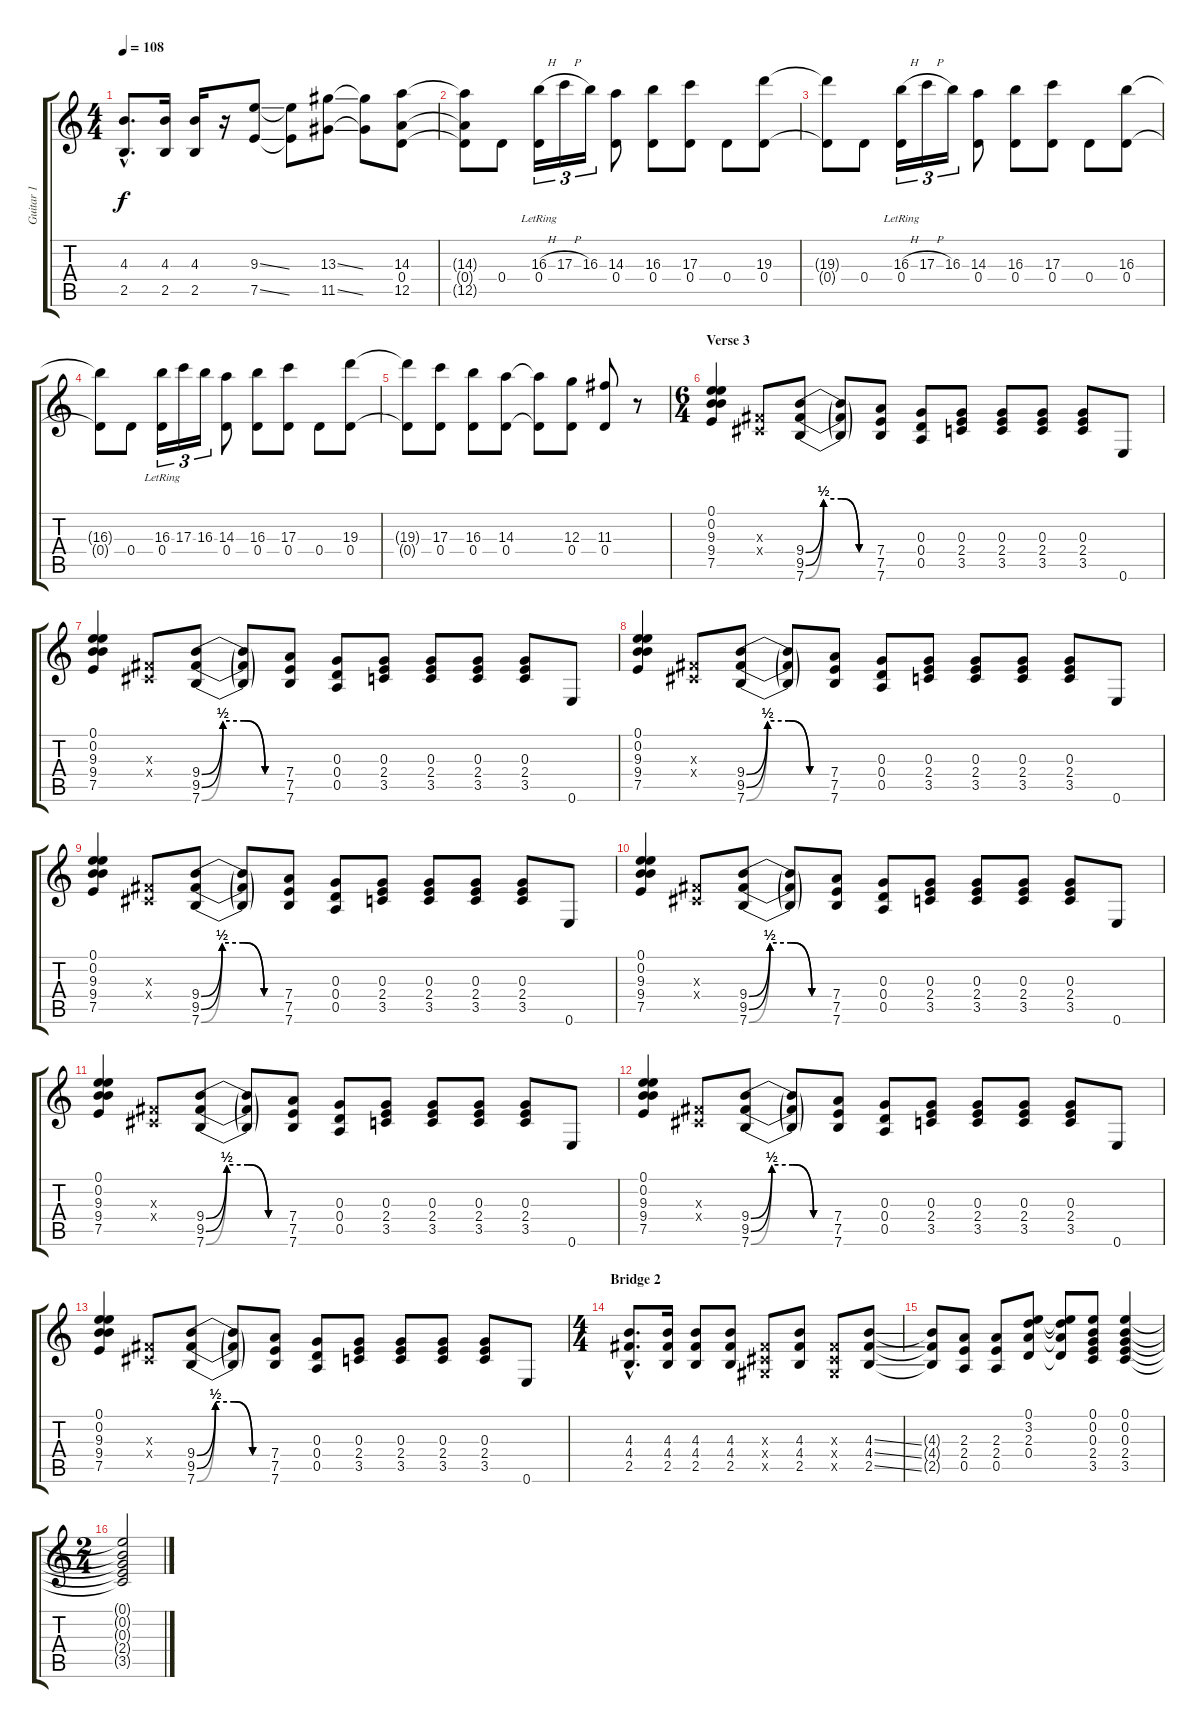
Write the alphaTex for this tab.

\track ("Guitar 1" "Guitar 1") {instrument overdrivenguitar}
\staff {score tabs}
\tuning (E4 B3 G3 D3 A2 E2) {hide}
\ts (4 4)
\tempo 108
\clef g2
\ks c
(4.3{hac} 2.5{hac}).8{d dy f} (4.3 2.5).16 (4.3 2.5).16 r.16 (9.3{ss} 7.5{ss}).8 (9.3{t} 7.5{t}).8 (13.3{ss} 11.5{ss}).8 (13.3{t} 11.5{t}).8 (14.3 0.4 12.5).8 |
(14.3{t} 0.4{t} 12.5{t}).8 0.4.8 (16.3{h} 0.4{lr}).16{tu (3 2)} 17.3{h}.16{tu (3 2)} 16.3.16{tu (3 2)} (14.3 0.4).8 (16.3 0.4).8 (17.3 0.4).8 0.4.8 (19.3 0.4).8 |
(19.3{t} 0.4{t}).8 0.4.8 (16.3{h} 0.4{lr}).16{tu (3 2)} 17.3{h}.16{tu (3 2)} 16.3.16{tu (3 2)} (14.3 0.4).8 (16.3 0.4).8 (17.3 0.4).8 0.4.8 (16.3 0.4).8 |
(16.3{t} 0.4{t}).8 0.4.8 (16.3 0.4{lr}).16{tu (3 2)} 17.3.16{tu (3 2)} 16.3.16{tu (3 2)} (14.3 0.4).8 (16.3 0.4).8 (17.3 0.4).8 0.4.8 (19.3 0.4).8 |
(19.3{t} 0.4{t}).8 (17.3 0.4).8 (16.3 0.4).8 (14.3 0.4).8 (14.3{t} 0.4{t}).8 (12.3 0.4).8 (11.3 0.4).8 r.8 |
\ts (6 4)
\section ("" "Verse 3")
(0.1 0.2 9.3 9.4 7.5).4 (-1.3{x} -1.4{x}).8 (9.4{be (custom 0 0 15 2 30 2 45 0 60 0)} 9.5{be (custom 0 0 15 2 30 2 45 0 60 0)} 7.6{be (custom 0 0 15 2 30 2 45 0 60 0)}).8 (9.4{t} 9.5{t} 7.6{t}).8 (7.4 7.5 7.6).8 (0.3 0.4 0.5).8 (0.3 2.4 3.5).8 (0.3 2.4 3.5).8 (0.3 2.4 3.5).8 (0.3 2.4 3.5).8 0.6.8 |
(0.1 0.2 9.3 9.4 7.5).4 (-1.3{x} -1.4{x}).8 (9.4{be (custom 0 0 15 2 30 2 45 0 60 0)} 9.5{be (custom 0 0 15 2 30 2 45 0 60 0)} 7.6{be (custom 0 0 15 2 30 2 45 0 60 0)}).8 (9.4{t} 9.5{t} 7.6{t}).8 (7.4 7.5 7.6).8 (0.3 0.4 0.5).8 (0.3 2.4 3.5).8 (0.3 2.4 3.5).8 (0.3 2.4 3.5).8 (0.3 2.4 3.5).8 0.6.8 |
(0.1 0.2 9.3 9.4 7.5).4 (-1.3{x} -1.4{x}).8 (9.4{be (custom 0 0 15 2 30 2 45 0 60 0)} 9.5{be (custom 0 0 15 2 30 2 45 0 60 0)} 7.6{be (custom 0 0 15 2 30 2 45 0 60 0)}).8 (9.4{t} 9.5{t} 7.6{t}).8 (7.4 7.5 7.6).8 (0.3 0.4 0.5).8 (0.3 2.4 3.5).8 (0.3 2.4 3.5).8 (0.3 2.4 3.5).8 (0.3 2.4 3.5).8 0.6.8 |
(0.1 0.2 9.3 9.4 7.5).4 (-1.3{x} -1.4{x}).8 (9.4{be (custom 0 0 15 2 30 2 45 0 60 0)} 9.5{be (custom 0 0 15 2 30 2 45 0 60 0)} 7.6{be (custom 0 0 15 2 30 2 45 0 60 0)}).8 (9.4{t} 9.5{t} 7.6{t}).8 (7.4 7.5 7.6).8 (0.3 0.4 0.5).8 (0.3 2.4 3.5).8 (0.3 2.4 3.5).8 (0.3 2.4 3.5).8 (0.3 2.4 3.5).8 0.6.8 |
(0.1 0.2 9.3 9.4 7.5).4 (-1.3{x} -1.4{x}).8 (9.4{be (custom 0 0 15 2 30 2 45 0 60 0)} 9.5{be (custom 0 0 15 2 30 2 45 0 60 0)} 7.6{be (custom 0 0 15 2 30 2 45 0 60 0)}).8 (9.4{t} 9.5{t} 7.6{t}).8 (7.4 7.5 7.6).8 (0.3 0.4 0.5).8 (0.3 2.4 3.5).8 (0.3 2.4 3.5).8 (0.3 2.4 3.5).8 (0.3 2.4 3.5).8 0.6.8 |
(0.1 0.2 9.3 9.4 7.5).4 (-1.3{x} -1.4{x}).8 (9.4{be (custom 0 0 15 2 30 2 45 0 60 0)} 9.5{be (custom 0 0 15 2 30 2 45 0 60 0)} 7.6{be (custom 0 0 15 2 30 2 45 0 60 0)}).8 (9.4{t} 9.5{t} 7.6{t}).8 (7.4 7.5 7.6).8 (0.3 0.4 0.5).8 (0.3 2.4 3.5).8 (0.3 2.4 3.5).8 (0.3 2.4 3.5).8 (0.3 2.4 3.5).8 0.6.8 |
(0.1 0.2 9.3 9.4 7.5).4 (-1.3{x} -1.4{x}).8 (9.4{be (custom 0 0 15 2 30 2 45 0 60 0)} 9.5{be (custom 0 0 15 2 30 2 45 0 60 0)} 7.6{be (custom 0 0 15 2 30 2 45 0 60 0)}).8 (9.4{t} 9.5{t} 7.6{t}).8 (7.4 7.5 7.6).8 (0.3 0.4 0.5).8 (0.3 2.4 3.5).8 (0.3 2.4 3.5).8 (0.3 2.4 3.5).8 (0.3 2.4 3.5).8 0.6.8 |
(0.1 0.2 9.3 9.4 7.5).4 (-1.3{x} -1.4{x}).8 (9.4{be (custom 0 0 15 2 30 2 45 0 60 0)} 9.5{be (custom 0 0 15 2 30 2 45 0 60 0)} 7.6{be (custom 0 0 15 2 30 2 45 0 60 0)}).8 (9.4{t} 9.5{t} 7.6{t}).8 (7.4 7.5 7.6).8 (0.3 0.4 0.5).8 (0.3 2.4 3.5).8 (0.3 2.4 3.5).8 (0.3 2.4 3.5).8 (0.3 2.4 3.5).8 0.6.8 |
\ts (4 4)
\section ("" "Bridge 2")
(4.3{hac} 4.4{hac} 2.5{hac}).8{d} (4.3 4.4 2.5).16 (4.3 4.4 2.5).8 (4.3 4.4 2.5).8 (-1.3{x} -1.4{x} -1.5{x}).8 (4.3 4.4 2.5).8 (-1.3{x} -1.4{x} -1.5{x}).8 (4.3{ss} 4.4{ss} 2.5{ss}).8 |
(4.3{t} 4.4{t} 2.5{t}).8 (2.3 2.4 0.5).8 (2.3 2.4 0.5).8 (0.1 3.2 2.3 0.4).8 (0.1{t} 3.2{t} 2.3{t} 0.4{t}).8 (0.1 0.2 0.3 2.4 3.5).8 (0.1 0.2 0.3 2.4 3.5).4 |
\ts (2 4)
(0.1{t} 0.2{t} 0.3{t} 2.4{t} 3.5{t}).2
